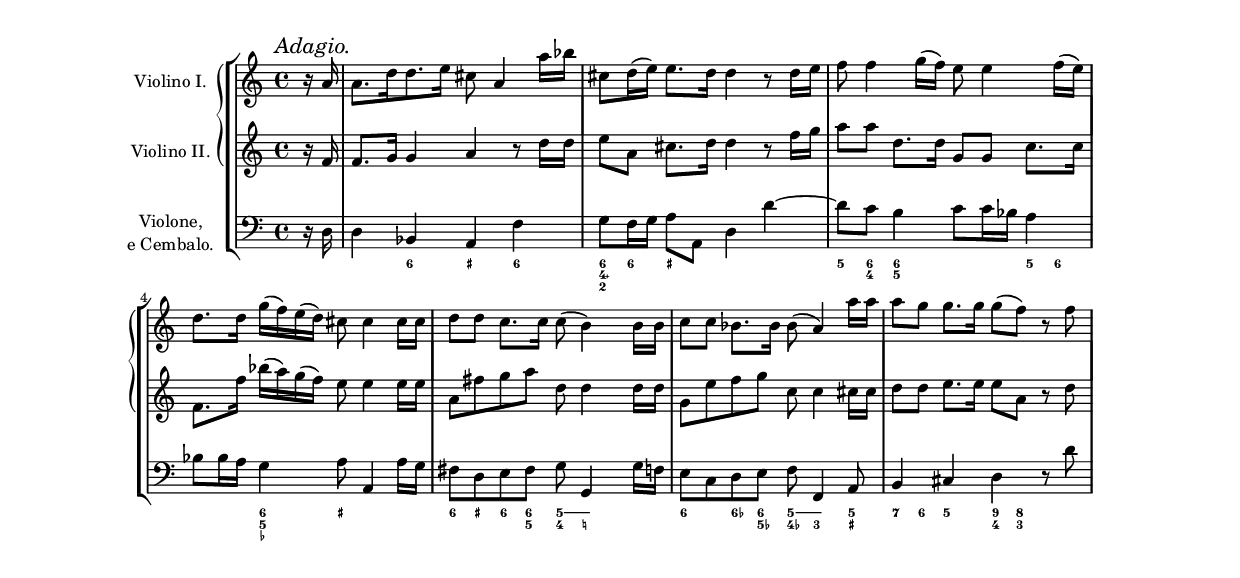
\version "2.12.0"
#(set-global-staff-size 15)
\paper {
  ragged-right = ##f
  line-width = 16\cm
  indent = 1.5\cm
}

\layout {
  \context {
    \Score
    \override PaperColumn #'keep-inside-line = ##t
    \override NonMusicalPaperColumn #'keep-inside-line = ##t
  }
}

% NR 2.7.3 Figured bass


\header {
  lsrtags = "headwords"
  texidoc = ""
  doctitle = "headword"
}

% Arcangelo Corelli, 12 Sonate da Camera, Op. 2
% Sonata II, Allemanda
% measures 1 - 88
% Coded by Neil Puttock; modified by Carl Sorensen

extendOn = \bassFigureExtendersOn
extendOff = \bassFigureExtendersOff

\score {

  \new StaffGroup <<

    \new GrandStaff <<

      \new Staff = "violinoI" {
        \set Staff.instrumentName = \markup {
          \line { Violino I. }
        }
        \time 4/4
        \mark \markup { \italic Adagio. }
        \partial 8
        r16 a'16 |
        a'8. [ d''16 d''8.  e''16 ] cis''8 a'4 a''16 bes''16 |
        cis''8 d''16 ( e'' ) e''8.  d''16 d''4 r8 d''16 e''16 |
        f''8 f''4 g''16 ( f''16 ) e''8 e''4 f''16 ( e''16 ) |
        d''8.  d''16 g''16 ( f''16 ) e''16 ( d''16 ) cis''8
            cis''4 cis''16 cis''16 |
        d''8 d''8 c''8.  c''16 c''8 ( b'4 ) b'16 b'16 |
        c''8 c''8 bes'8.  bes'16 bes'8 ( a'4 ) a''16 a''16 |
        a''8 g''8 g''8.  g''16 g''8 ( f''8 ) r8 f''8 |
      }

      \new Staff = "violinoII" {
        \set Staff.instrumentName = \markup {
          \line { Violino II. }
        }
        \time 4/4
        \partial 8
        r16 f'16 |
        f'8.  g'16 g'4 a'4 r8 d''16 d''16 |
        e''8 a'8 cis''8.  d''16 d''4 r8 f''16 g''16 |
        a''8 a''8 d''8.  d''16 g'8 g'8 c''8.  c''16 |
        f'8.  f''16 bes''16 ( a''16 ) g''16 ( f''16 ) e''8 e''4 e''16 e''16 |
        a'8 fis''8 g''8 a''8 d''8 d''4 d''16 d''16 |
        g'8 e''8 f''8 g''8 c''8 c''4 cis''16 cis''16 |
        d''8 d''8 e''8.  e''16 e''8 a'8 r8 d''8 |
      }

    >>

    \new Staff = "violone" {
      \set Staff.instrumentName = \markup {
        \center-column {
          Violone,
          \line { e Cembalo. }
        }
      }
      \time 4/4
      \clef bass
      \partial 8
      r16 d16 |
      d4 bes,4 a,4 f4 |
      g8 f16 g16 a8 a,8 d4 d'4 ~ |
      d'8 c'8 b4 c'8 c'16 bes16 a4 |
      bes8 bes16 a16 g4 a8 a,4 a16 g16 |
      fis8 d8 e8 fis8 g8 g,4 g16 f16 |
      e8 c8 d8 e8 f8 f,4 a,8 |
      b,4 cis4 d4 r8 d'8 |
    }

    \new FiguredBass \figuremode {
      \set figuredBassAlterationDirection = #RIGHT
      \set figuredBassPlusDirection = #RIGHT
      \override VerticalAxisGroup #'minimum-Y-extent = #'()
      \override BassFigureAlignment #'stacking-dir = #DOWN
      s8 |
      s4 <6>4 <_+>4 <6>4 |
      <6 4\+ 2>8 <6>8 <_+> s8 s2 |
      <5>8 <6 4>8 <6 5>4 s4 <5>8 <6>8 |
      s4 <6 5 _-> <_+>2 |
      <6>8 <_+>8 <6>8 <6 5>8 <5 4>8 \extendOn <5 _!>8 \extendOff s4 |
      <6>4 <6->8 <6 5->8 <5 4->8 \extendOn <5 3>4 \extendOff <5 _+>8 |
      <7>8 <6>8 <5>4 <9 4>8 <8 3>8 s4 |
    }

  >>

  \layout {
    \context {
      \Score
      \override RehearsalMark #'break-align-symbols = #'(time-signature)
      \override RehearsalMark #'self-alignment-X = #LEFT
      \override TimeSignature #'break-align-anchor-alignment = #LEFT
    }
  }
}
